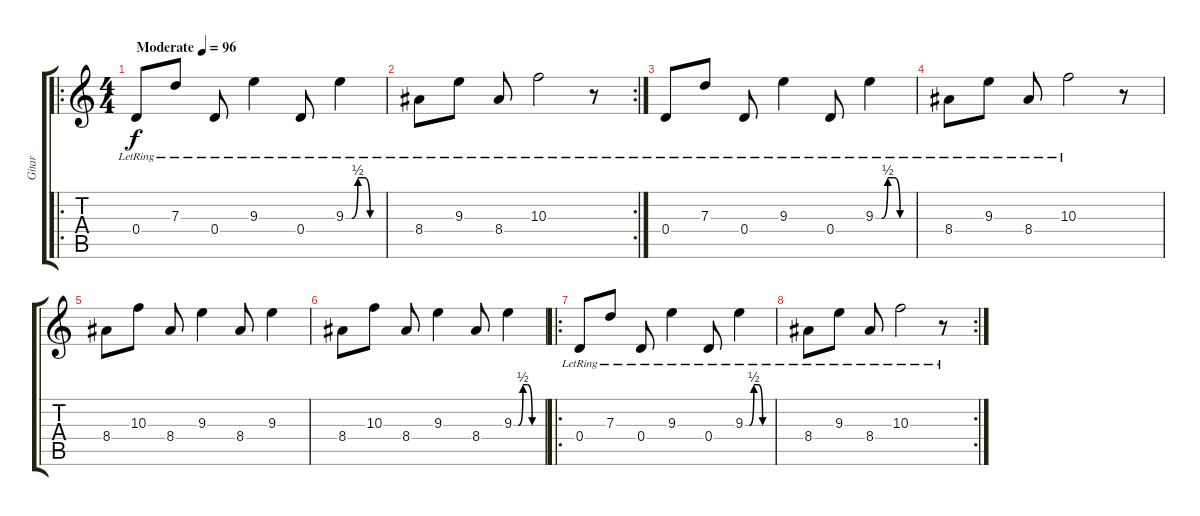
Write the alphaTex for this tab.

\track ("Gitar " "Gitar ") {instrument electricguitarjazz}
\staff {score tabs}
\tuning (E4 B3 G3 D3 A2 E2) {hide}
\ro
\ts (4 4)
\tempo (96 "Moderate")
\clef g2
\ks c
0.4{lr}.8{dy f instrument electricguitarjazz} 7.3{lr}.8 0.4{lr}.8 9.3{lr}.4 0.4{lr}.8 9.3{be (custom 0 0 10 0 20 2 30 2 40 0 60 0) lr}.4 |
\rc 2
8.4{lr}.8 9.3{lr}.8 8.4{lr}.8 10.3{lr}.2 r.8 |
0.4{lr}.8 7.3{lr}.8 0.4{lr}.8 9.3{lr}.4 0.4{lr}.8 9.3{be (custom 0 0 10 0 20 2 30 2 40 0 60 0) lr}.4 |
8.4{lr}.8 9.3{lr}.8 8.4{lr}.8 10.3{lr}.2 r.8 |
8.4.8 10.3.8 8.4.8 9.3.4 8.4.8 9.3.4 |
8.4.8 10.3.8 8.4.8 9.3.4 8.4.8 9.3{be (custom 0 0 10 0 20 2 30 2 40 0 60 0)}.4 |
\ro
0.4{lr}.8 7.3{lr}.8 0.4{lr}.8 9.3{lr}.4 0.4{lr}.8 9.3{be (custom 0 0 10 0 20 2 30 2 40 0 60 0) lr}.4 |
\rc 2
8.4{lr}.8 9.3{lr}.8 8.4{lr}.8 10.3{lr}.2 r.8
